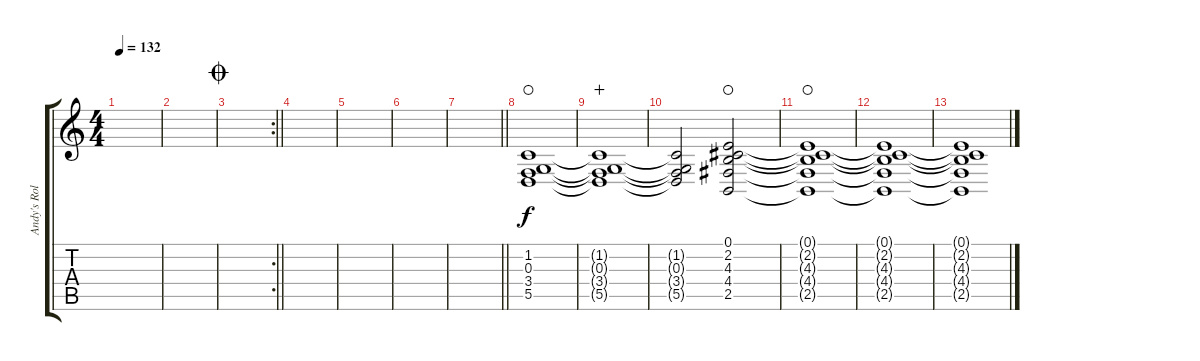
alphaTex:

\track ("Andy's Roland GR 808" "Andy's Rol") {instrument lead7fifths}
\staff {score tabs}
\tuning (E4 B3 G3 D3 A2 E2) {hide}
\ts (4 4)
\tempo 132
\clef g2
\ks c
|
|
\rc 2
\jump coda
\barLineRight lightlight
|
|
|
|
\barLineRight lightlight
|
(1.2 0.3 3.4 5.5).1{waho} |
(1.2{t} 0.3{t} 3.4{t} 5.5{t}).1{wahc} |
(1.2{t} 0.3{t} 3.4{t} 5.5{t}).2 (0.1 2.2 4.3 4.4 2.5).2{waho} |
(0.1{t} 2.2{t} 4.3{t} 4.4{t} 2.5{t}).1{waho} |
(0.1{t} 2.2{t} 4.3{t} 4.4{t} 2.5{t}).1 |
(0.1{t} 2.2{t} 4.3{t} 4.4{t} 2.5{t}).1
